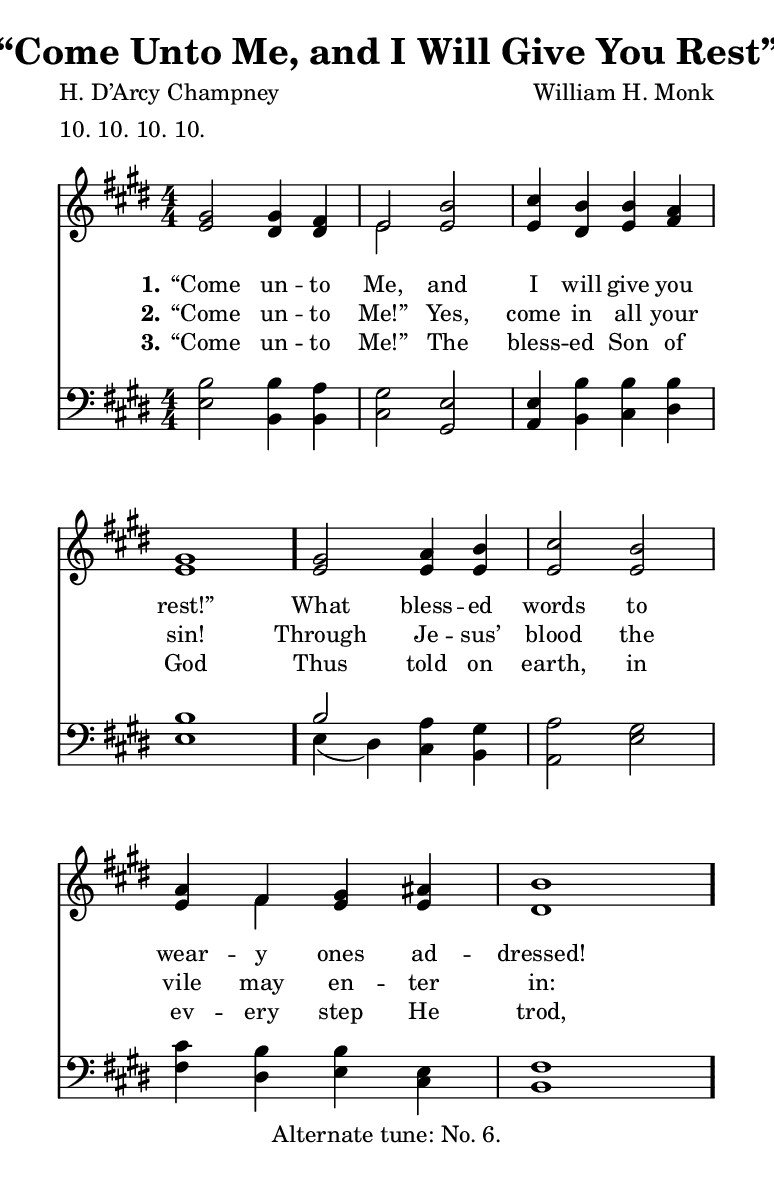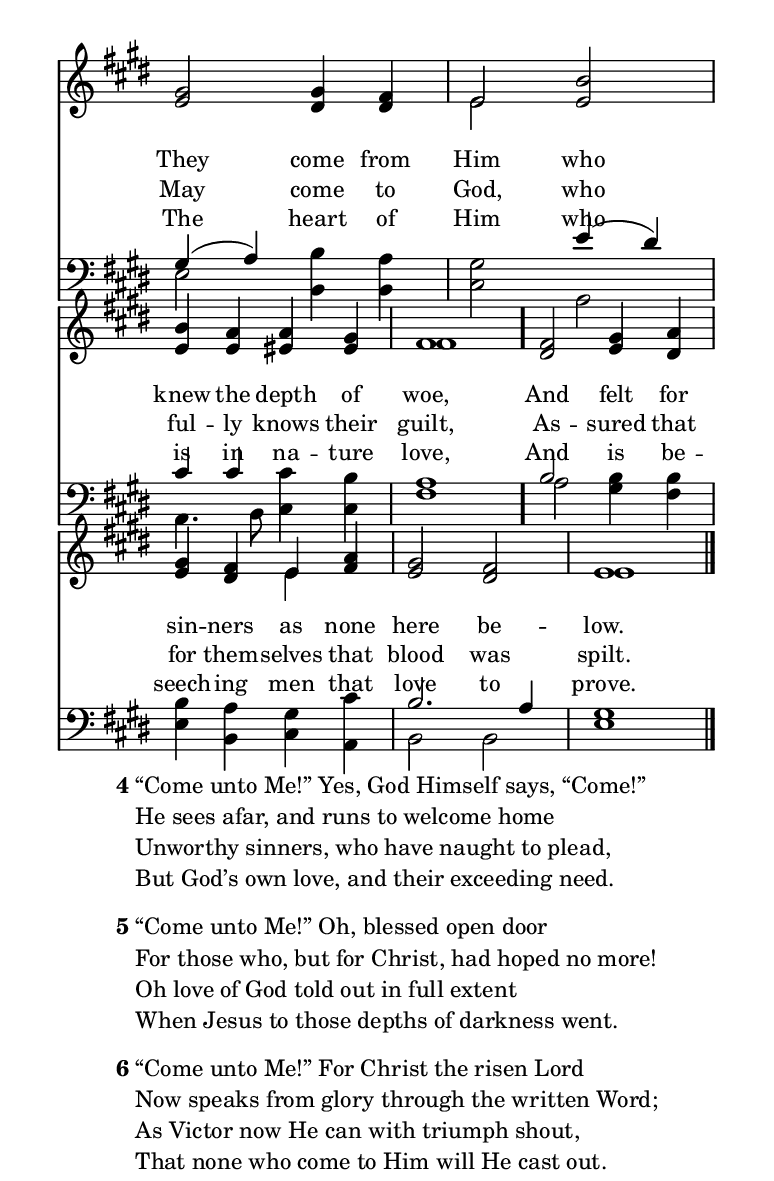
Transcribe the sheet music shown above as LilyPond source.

\include "common/global.ily"
\paper {
  \include "common/paper.ily"
  systems-per-page = 3

  oddFooterMarkup = \markup { \fill-line { \on-the-fly \first-page "Alternate tune: No. 6." } }
}

\header{
  %gospel
  hymnnumber = "76"
  title = "“Come Unto Me, and I Will Give You Rest”"
  tunename = "Eventide" % see https://hymnary.org/tune/eventide_monk
  meter = "10. 10. 10. 10."
  poet = "H. D’Arcy Champney" % not found at hymnary.org
  composer = "William H. Monk" % see https://hymnary.org/tune/eventide_monk
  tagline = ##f
}

% for fermata in MIDI
ta = { \tempo 4=110 }
tb = { \tempo 4=55  }

patternAA = { c2      c4 c4 | c2 c2      | c4  c4 c4 c4 | c1 }
patternAB = { c4( c4) c4 c4 | c2 c2      | c4  c4 c4 c4 | c1 }
patternAC = { c4( c4) c4 c4 | c2 c4( c4) | c4  c4 c4 c4 | c1 }
patternAD = { c2      c4 c4 | c2 c2      | c4. c8 c4 c4 | c1 }

patternBA = { c2 c4 c4 | c4 c4 c4 c4 | c2  c2 | c1 }
patternBB = { c2 c4 c4 | c4 c4 c4 c4 | c2. c4 | c1 }

global = {
  \include "common/overrides.ily"
  \override Staff.TimeSignature.style = #'numbered
  \time 4/4
  \override Score.MetronomeMark.transparent = ##t % hide all fermata changes too
  \ta
  \key e \major
  \autoBeamOff
}

notesSoprano = {
\global
\relative c'' {

  \changePitch \patternAA { gis gis fis | e b' | cis b b a | gis }
  \changePitch \patternAA { gis a b | cis b | a fis gis ais | b }
  \changePitch \patternAA { gis gis fis | e b' | b a a gis | fis }
  \changePitch \patternBA { fis gis a | gis fis e a | gis fis | e }

  \bar "|."

}
}

notesAlto = {
\global
\relative e' {

  \changePitch \patternAA { e dis dis | e e | e dis e fis | e }
  \changePitch \patternAA { e e e | e e | e fis e e | dis }
  \changePitch \patternAA { e dis dis | e e | e e eis eis | fis }
  \changePitch \patternBA { dis e dis | e dis e fis | e dis | e }

}
}

notesTenor = {
\global
\relative a {

  \changePitch \patternAA { b b a | gis e | e b' b b | b }
  \changePitch \patternAA { b a gis | a gis | cis b b e, | fis }
  \changePitch \patternAC { gis a b a | gis e' dis | cis cis cis b | a }
  \changePitch \patternBB { b b b | b a gis cis | b a | gis }

}
}

notesBass = {
\global
\relative f {

  \changePitch \patternAA { e b b | cis gis | a b cis dis | e }
  \changePitch \patternAB { e dis cis b | a e' | fis dis e cis | b }
  \changePitch \patternAD { e b b | cis gis | a b cis cis | fis }
  \changePitch \patternBA { a gis fis | e b cis a | b b e }

}
}

wordsA = \lyricmode {
\set stanza = "1."

“Come un -- to Me, and I will give you rest!” \bar "."
What bless -- ed words to wear -- y ones ad -- dressed! \bar "."
They come from Him who knew the depth of woe, \bar "."
And felt for sin -- ners as none here be -- low. \bar "."

}

wordsB = \lyricmode {
\set stanza = "2."

“Come un -- to Me!” Yes, come in all your sin!
Through Je -- sus’ blood the vile may en -- ter in:
May come to God, who ful -- ly knows their guilt,
As -- sured that for them -- selves that blood was spilt.

}

wordsC = \lyricmode {
\set stanza = "3."

“Come un -- to Me!” The bless -- ed Son of God
Thus told on earth, in ev -- ery step He trod,
The heart of Him who is in na -- ture love,
And is be -- seech -- ing men that love to prove.

}

wordsD = \markuplist {

\line { “Come unto Me!” Yes, God Himself says, “Come!” }
\line { He sees afar, and runs to welcome home }
\line { Unworthy sinners, who have naught to plead, }
\line { But God’s own love, and their exceeding need. }

}

wordsE = \markuplist {

\line { “Come unto Me!” Oh, blessed open door }
\line { For those who, but for Christ, had hoped no more! }
\line { Oh love of God told out in full extent }
\line { When Jesus to those depths of darkness went. }

}

wordsF = \markuplist {

\line { “Come unto Me!” For Christ the risen Lord }
\line { Now speaks from glory through the written Word; }
\line { As Victor now He can with triumph shout, }
\line { That none who come to Him will He cast out. }

}

\score {
  \context ChoirStaff <<
    \context Staff = upper <<
      \set Staff.autoBeaming = ##f
      \set ChoirStaff.systemStartDelimiter = #'SystemStartBar
      \set ChoirStaff.printPartCombineTexts = ##f
      \partcombine #'(2 . 11) \notesSoprano \notesAlto
      \context NullVoice = sopranos { \voiceOne << \notesSoprano >> }
      \context Lyrics = one   \lyricsto sopranos \wordsA
      \context Lyrics = two   \lyricsto sopranos \wordsB
      \context Lyrics = three \lyricsto sopranos \wordsC
    >>
    \context Staff = men <<
      \set Staff.autoBeaming = ##f
      \clef bass
      \set ChoirStaff.printPartCombineTexts = ##f
      \partcombine #'(2 . 11) \notesTenor \notesBass
    >>
  >>
  \layout {
    \include "common/layout.ily"
  }
  #(cond ((ly:get-option 'eog-midi-permitted) #{ \midi{
    \include "common/midi.ily"
  } #}))
}

\noPageBreak

\markup { \fill-line { \vcenter \column {
  \vspace #1
  \line{ \bold 4 \column { \wordsD } } \combine \null \vspace #0.4
  \line{ \bold 5 \column { \wordsE } } \combine \null \vspace #0.4
  \line{ \bold 6 \column { \wordsF } }
} } }

\version "2.19.49"  % necessary for upgrading to future LilyPond versions.

% vi:set et ts=2 sw=2 ai nocindent syntax=lilypond:
